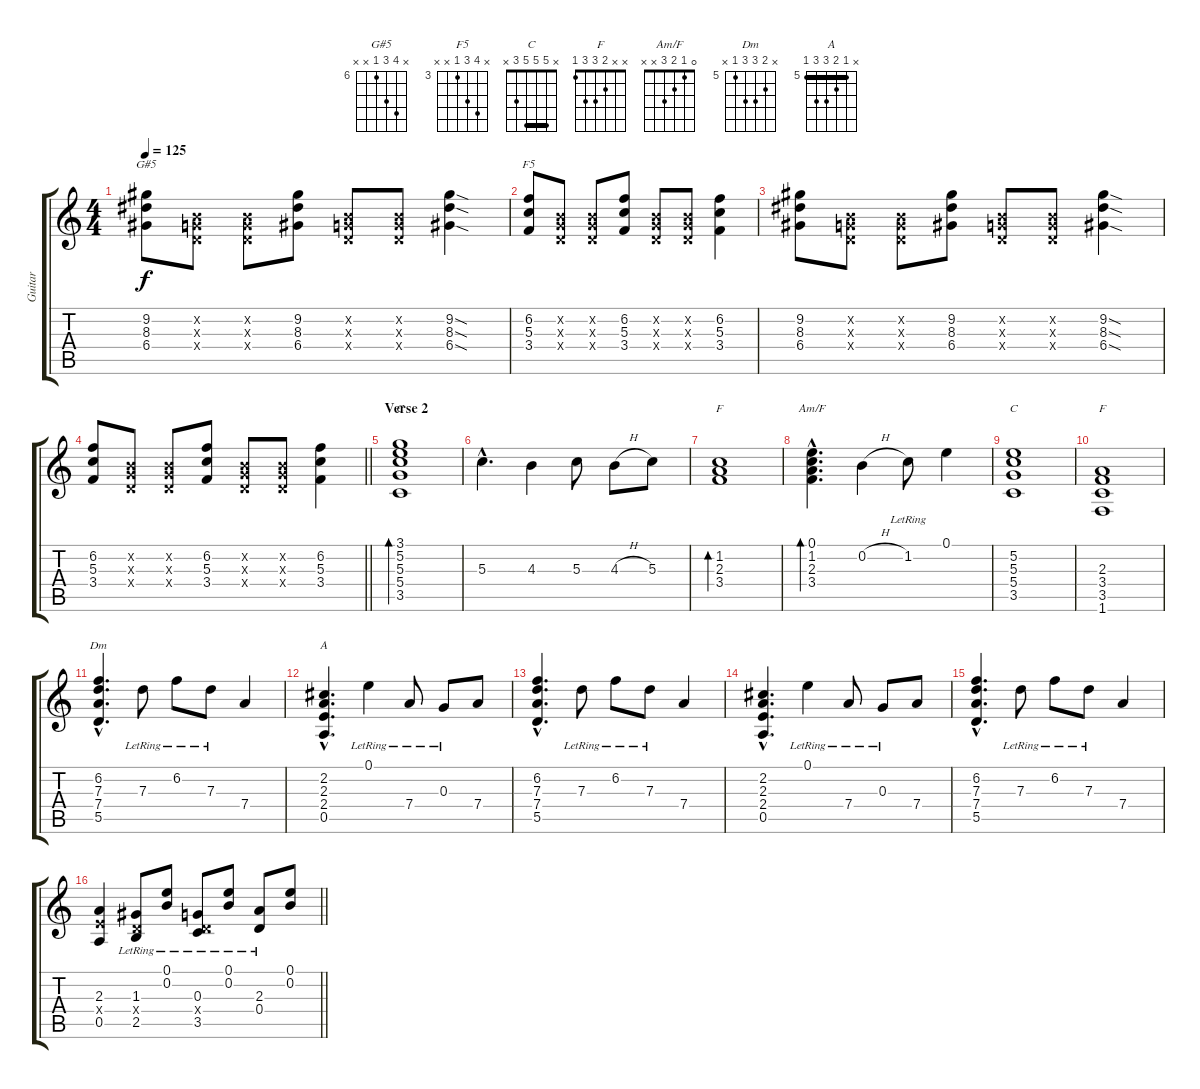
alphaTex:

\track ("Guitar" "Guitar") {instrument electricguitarclean}
\staff {score tabs}
\tuning (E4 B3 G3 D3 A2 E2) {hide}
\chord ("G#5" x 9 8 6 x x) {firstfret 6}
\chord ("F5" x 6 5 3 x x) {firstfret 3}
\chord ("C" 3 5 5 5 3 x) {barre 3}
\chord ("F" x 1 2 3 x x)
\chord ("Am/F" 0 1 2 3 x x)
\chord ("C" x 5 5 5 3 x) {barre 5}
\chord ("F" x x 2 3 3 1)
\chord ("Dm" x 6 7 7 5 x) {firstfret 5}
\chord ("A" x 5 6 7 7 5) {firstfret 5 barre 5}
\ts (4 4)
\tempo 125
\clef g2
\ks c
(9.2 8.3 6.4).8{ch "G#5" dy f} (0.2{x} 0.3{x} 0.4{x}).8 (0.2{x} 0.3{x} 0.4{x}).8 (9.2 8.3 6.4).8 (0.2{x} 0.3{x} 0.4{x}).8 (0.2{x} 0.3{x} 0.4{x}).8 (9.2{sod} 8.3{sod} 6.4{sod}).4 |
(6.2 5.3 3.4).8{ch "F5"} (0.2{x} 0.3{x} 0.4{x}).8 (0.2{x} 0.3{x} 0.4{x}).8 (6.2 5.3 3.4).8 (0.2{x} 0.3{x} 0.4{x}).8 (0.2{x} 0.3{x} 0.4{x}).8 (6.2 5.3 3.4).4 |
(9.2 8.3 6.4).8 (0.2{x} 0.3{x} 0.4{x}).8 (0.2{x} 0.3{x} 0.4{x}).8 (9.2 8.3 6.4).8 (0.2{x} 0.3{x} 0.4{x}).8 (0.2{x} 0.3{x} 0.4{x}).8 (9.2{sod} 8.3{sod} 6.4{sod}).4 |
\barLineRight lightlight
(6.2 5.3 3.4).8 (0.2{x} 0.3{x} 0.4{x}).8 (0.2{x} 0.3{x} 0.4{x}).8 (6.2 5.3 3.4).8 (0.2{x} 0.3{x} 0.4{x}).8 (0.2{x} 0.3{x} 0.4{x}).8 (6.2 5.3 3.4).4 |
\section ("" "Verse 2")
(3.1 5.2 5.3 5.4 3.5).1{bd 480 ch "C"} |
5.3{hac}.4{d} 4.3.4 5.3.8 4.3{h}.8 5.3.8 |
(1.2 2.3 3.4).1{bd 480 ch "F"} |
(0.1{hac} 1.2{hac} 2.3{hac} 3.4{hac}).4{d bd 480 ch "Am/F"} 0.2{h}.4 1.2{lr}.8 0.1.4 |
(5.2 5.3 5.4 3.5).1{ch "C"} |
(2.3 3.4 3.5 1.6).1{ch "F"} |
(6.2{hac} 7.3{hac} 7.4{hac} 5.5{hac}).4{d ch "Dm"} 7.3{lr}.8 6.2{lr}.8 7.3{lr}.8 7.4.4 |
(2.2{hac} 2.3{hac} 2.4{hac} 0.5{hac}).4{d ch "A"} 0.1{lr}.4 7.4{lr}.8 0.3{lr}.8 7.4.8 |
(6.2{hac} 7.3{hac} 7.4{hac} 5.5{hac}).4{d} 7.3{lr}.8 6.2{lr}.8 7.3{lr}.8 7.4.4 |
(2.2{hac} 2.3{hac} 2.4{hac} 0.5{hac}).4{d} 0.1{lr}.4 7.4{lr}.8 0.3{lr}.8 7.4.8 |
(6.2{hac} 7.3{hac} 7.4{hac} 5.5{hac}).4{d} 7.3{lr}.8 6.2{lr}.8 7.3{lr}.8 7.4.4 |
\barLineRight lightlight
(2.3 2.4{x} 0.5).4 (1.3 0.4{x} 2.5{lr}).8 (0.1{lr} 0.2{lr}).8 (0.3 0.4{x} 3.5{lr}).8 (0.1{lr} 0.2{lr}).8 (2.3 0.4{lr}).8 (0.1 0.2).8
